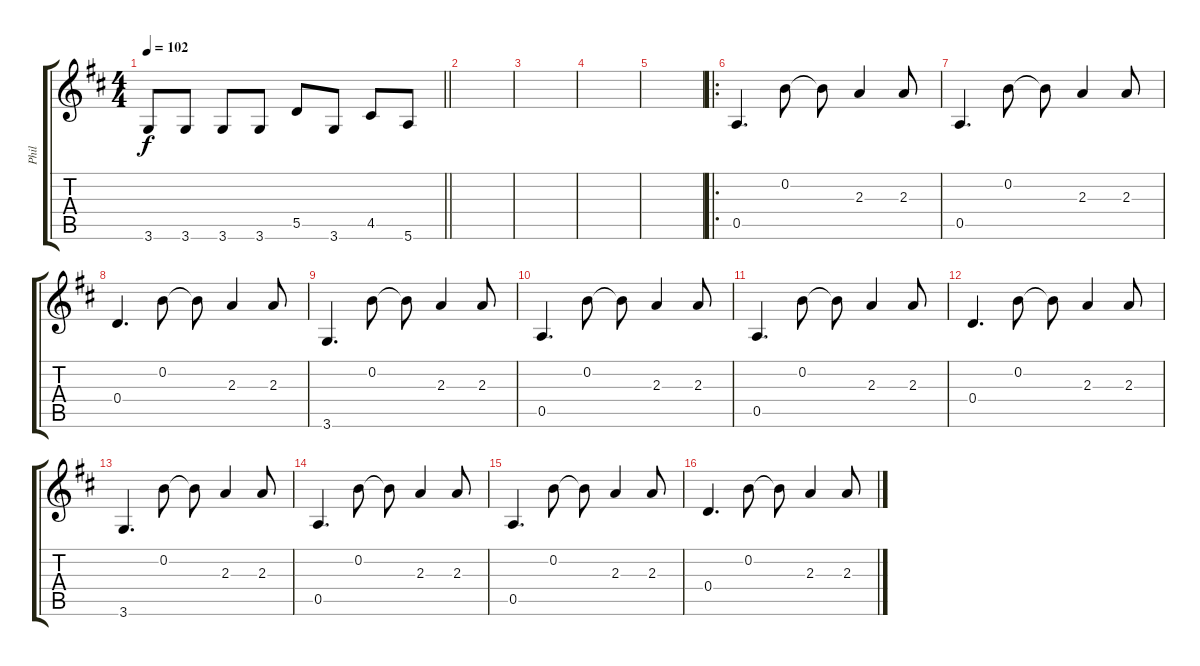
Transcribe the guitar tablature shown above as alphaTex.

\track ("Phil" "Phil") {instrument distortionguitar}
\staff {score tabs}
\tuning (E4 B3 G3 D3 A2 E2) {hide}
\ts (4 4)
\tempo 102
\clef g2
\barLineRight lightlight
\ks d
3.6.8{dy f} 3.6.8 3.6.8 3.6.8 5.5.8 3.6.8 4.5.8 5.6.8 |
|
|
|
|
\ro
0.5.4{d} 0.2.8 0.2{t}.8 2.3.4 2.3.8 |
0.5.4{d} 0.2.8 0.2{t}.8 2.3.4 2.3.8 |
0.4.4{d} 0.2.8 0.2{t}.8 2.3.4 2.3.8 |
3.6.4{d} 0.2.8 0.2{t}.8 2.3.4 2.3.8 |
0.5.4{d} 0.2.8 0.2{t}.8 2.3.4 2.3.8 |
0.5.4{d} 0.2.8 0.2{t}.8 2.3.4 2.3.8 |
0.4.4{d} 0.2.8 0.2{t}.8 2.3.4 2.3.8 |
3.6.4{d} 0.2.8 0.2{t}.8 2.3.4 2.3.8 |
0.5.4{d} 0.2.8 0.2{t}.8 2.3.4 2.3.8 |
0.5.4{d} 0.2.8 0.2{t}.8 2.3.4 2.3.8 |
0.4.4{d} 0.2.8 0.2{t}.8 2.3.4 2.3.8
